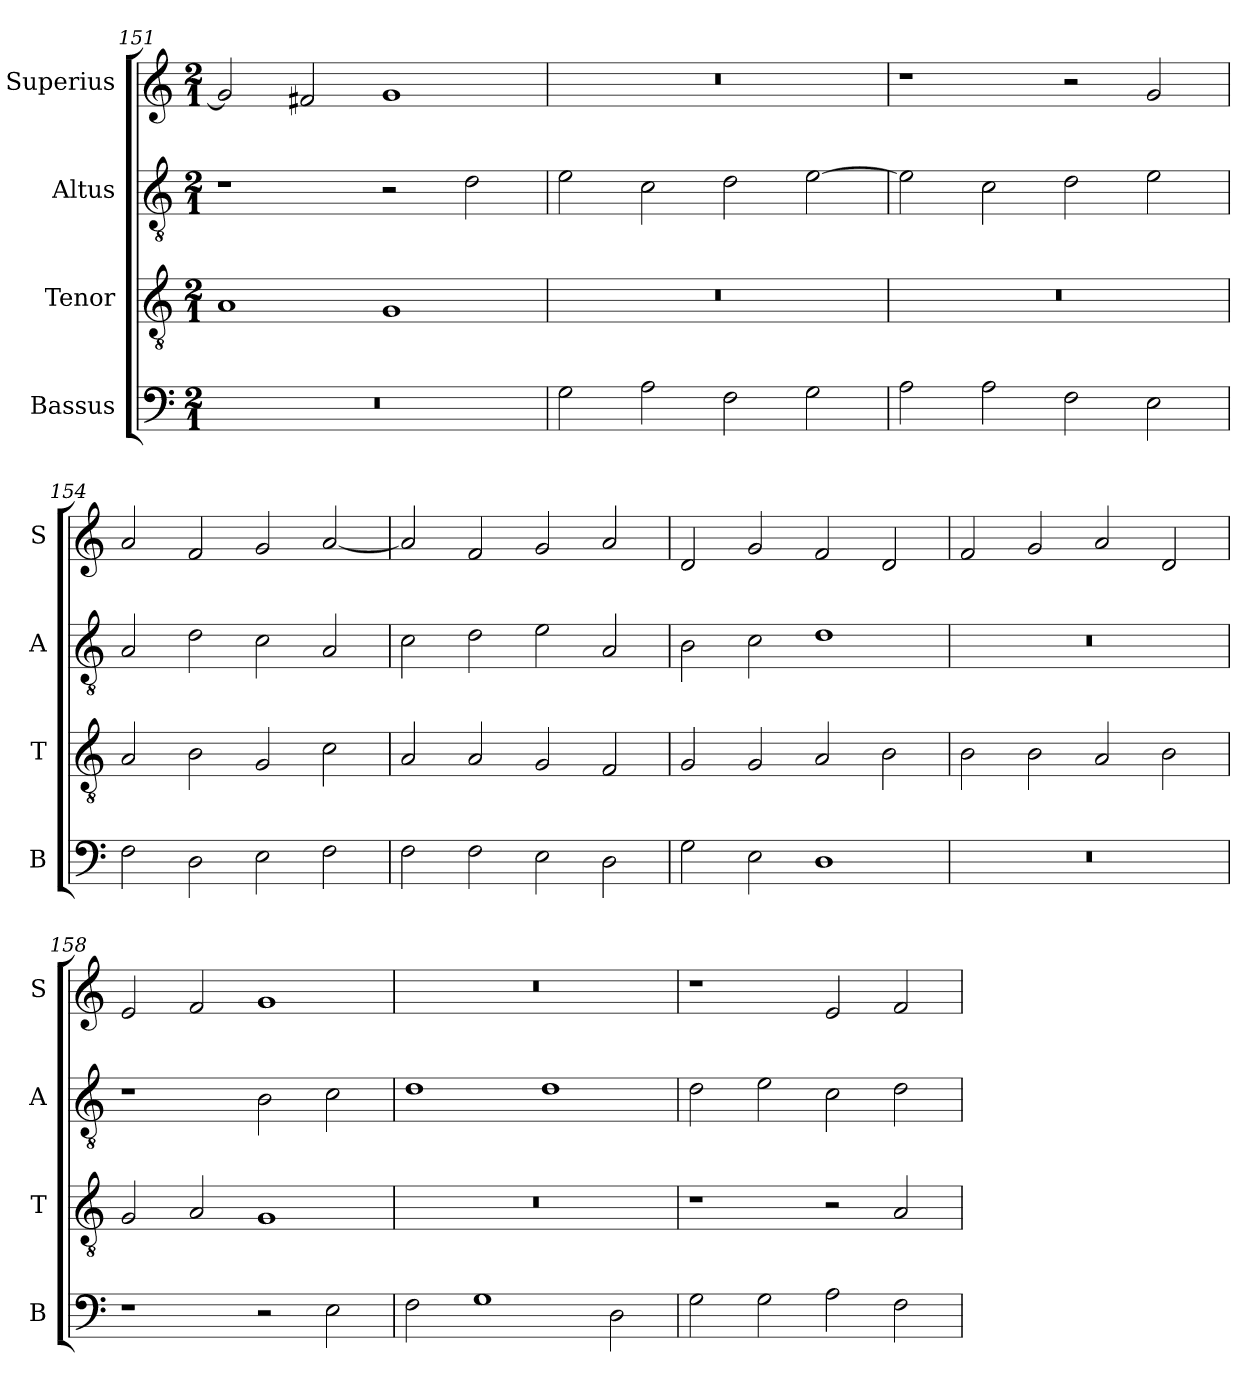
**kern	**kern	**kern	**kern
*part4	*part3	*part2	*part1
*staff4	*staff3	*staff2	*staff1
*I"Bassus	*I"Tenor	*I"Altus	*I"Superius
*I'B	*I'T	*I'A	*I'S
*clefF4	*clefGv2	*clefGv2	*clefG2
*k[]	*k[]	*k[]	*k[]
*M2/1	*M2/1	*M2/1	*M2/1
=151	=151	=151	=151
0r	1A	1r	2g/]
.	.	.	2f#X/
.	1G	2r	1g
.	.	2d\	.
=152	=152	=152	=152
2G\	0r	2e\	0r
2A\	.	2c\	.
2F\	.	2d\	.
2G\	.	[2e\	.
=153	=153	=153	=153
2A\	0r	2e\]	1r
2A\	.	2c\	.
2F\	.	2d\	2r
2E\	.	2e\	2g/
=154	=154	=154	=154
2F\	2A/	2A/	2a/
2D\	2B\	2d\	2f/
2E\	2G/	2c\	2g/
2F\	2c\	2A/	[2a/
=155	=155	=155	=155
2F\	2A/	2c\	2a/]
2F\	2A/	2d\	2f/
2E\	2G/	2e\	2g/
2D\	2F/	2A/	2a/
=156	=156	=156	=156
2G\	2G/	2B\	2d/
2E\	2G/	2c\	2g/
1D	2A/	1d	2f/
.	2B\	.	2d/
=157	=157	=157	=157
0r	2B\	0r	2f/
.	2B\	.	2g/
.	2A/	.	2a/
.	2B\	.	2d/
=158	=158	=158	=158
1r	2G/	1r	2e/
.	2A/	.	2f/
2r	1G	2B\	1g
2E\	.	2c\	.
=159	=159	=159	=159
2F\	0r	1d	0r
1G	.	.	.
.	.	1d	.
2D\	.	.	.
=160	=160	=160	=160
2G\	1r	2d\	1r
2G\	.	2e\	.
2A\	2r	2c\	2e/
2F\	2A/	2d\	2f/
=	=	=	=
*-	*-	*-	*-
